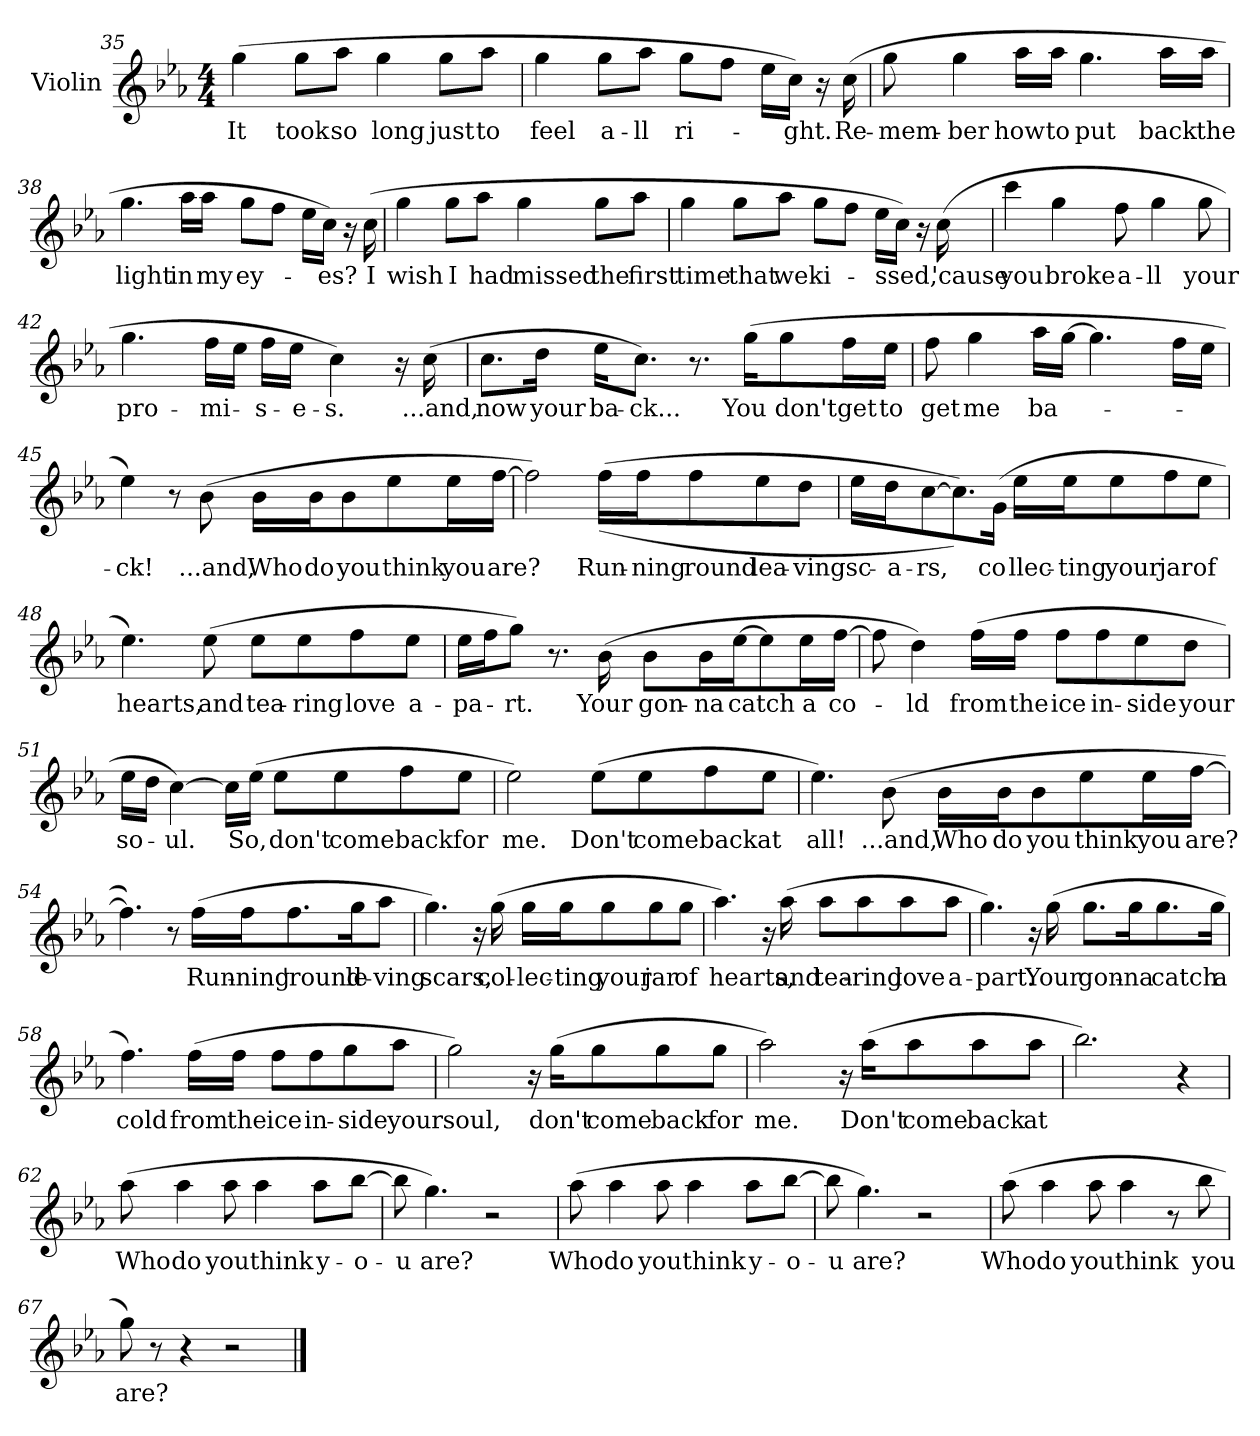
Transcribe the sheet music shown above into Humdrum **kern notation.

**kern	**text
*part1	*part1
*staff1	*staff1
*I"Violin	*
*I'Vln	*
!!LO:PB:g=z
*clefG2	*
*k[b-e-a-]	*
*E-:	*
*M4/4	*
=35	=35
(4gg\	It
8gg\L	took
8aa-\J	so
4gg\	long
8gg\L	just
8aa-\J	to
=36	=36
4gg\	feel
8gg\L	a-
8aa-\J	-ll
8gg\L	ri-
8ff\J	.
16ee-\LL	.
16cc\JJ)	-ght.
16r	.
(16cc\	Re-
=37	=37
8gg\	-mem-
4gg\	-ber
16aa-\LL	how
16aa-\JJ	to
4.gg\	put
16aa-\LL	back
16aa-\JJ	the
!!LO:LB:g=z
=38	=38
4.gg\	light
16aa-\LL	in
16aa-\JJ	my
8gg\L	ey-
8ff\J	.
16ee-\LL	.
16cc\JJ)	-es?
16r	.
(16cc\	I
=39	=39
4gg\	wish
8gg\L	I
8aa-\J	had
4gg\	missed
8gg\L	the
8aa-\J	first
=40	=40
4gg\	time
8gg\L	that
8aa-\J	we
8gg\L	ki-
8ff\J	.
16ee-\LL	.
16cc\JJ)	-ssed,
16r	.
(16cc\	'cause
!!LO:LB:g=z
=41	=41
4ccc\	you
4gg\	broke
8ff\	a-
4gg\	-ll
8gg\	your
=42	=42
4.gg\	pro-
16ff\LL	-mi-
16ee-\JJ	.
16ff\LL	-s-
16ee-\JJ	-e-
4cc\)	-s.
16r	.
(16cc\	...and,
=43	=43
8.cc\L	now
16dd\Jk	your
16ee-\KL	ba-
8.cc\J)	-ck...
8.r	.
(16gg\KL	You
8gg\	don't
16ff\L	get
16ee-\JJ	to
!!LO:LB:g=z
=44	=44
8ff\	get
4gg\	me
16aa-\LL	ba-
[16gg\JJ	.
4.gg\]	.
16ff\LL	.
16ee-\JJ	.
=45	=45
4ee-\)	ck!
8r	.
(8b-\	...and,
16b-\LL	Who
16b-\J	do
8b-\	you
8ee-\	think
16ee-\L	you
[16ff\JJ	are?
=46	=46
2ff\])	.
((16ff\LL	Run-
16ff\J	-ning
8ff\	round
8ee-\	lea-
8dd\J	-ving
!!LO:LB:g=z
=47	=47
16ee-\LL	sc-
16dd\J	-a-
[8cc\	-rs,
8.cc\]))	.
(16g\Jk	co
16ee-\LL	-llec-
16ee-\J	-ting
8ee-\	your
8ff\	jar
8ee-\J	of
=48	=48
4.ee-\)	hearts,
(8ee-\	and
8ee-\L	tea-
8ee-\	-ring
8ff\	love
8ee-\J	a-
!!LO:LB:g=z
=49	=49
16ee-\LL	pa-
16ff\J	.
8gg\J)	-rt.
8.r	.
(16b-\	Your
8b-\L	gon-
16b-\L	-na
[16ee-\J	catch
8ee-\]	.
16ee-\L	a
[16ff\JJ	co-
=50	=50
8ff\]	.
4dd\)	-ld
(16ff\LL	from
16ff\JJ	the
8ff\L	ice
8ff\	in-
8ee-\	-side
8dd\J	your
=51	=51
16ee-\LL	so-
16dd\JJ	.
[4cc\)	-ul.
16cc\LL]	.
(16ee-\JJ	So,
8ee-\L	don't
8ee-\	come
8ff\	back
8ee-\J	for
!!LO:LB:g=z
=52	=52
2ee-\)	me.
(8ee-\L	Don't
8ee-\	come
8ff\	back
8ee-\J	at
=53	=53
4.ee-\)	all!
(8b-\	...and,
16b-\LL	Who
16b-\J	do
8b-\	you
8ee-\	think
16ee-\L	you
[16ff\JJ	are?
=54	=54
4.ff\])	.
8r	.
(16ff\LL	Run-
16ff\J	-ning
8.ff\	'round
16gg\K	le-
8aa-\J	-ving
!!LO:LB:g=z
=55	=55
4.gg\)	scars,
16r	.
(16gg\	col-
16gg\LL	-lec-
16gg\J	-ting
8gg\	your
8gg\	jar
8gg\J	of
=56	=56
4.aa-\)	hearts,
16r	.
(16aa-\	and
8aa-\L	tea-
8aa-\	-ring
8aa-\	love
8aa-\J	a-
=57	=57
4.gg\)	-part.
16r	.
(16gg\	Your
8.gg\L	gon-
16gg\K	-na
8.gg\	catch
16gg\Jk	a
!!LO:LB:g=z
=58	=58
4.ff\)	cold
(16ff\LL	from
16ff\JJ	the
8ff\L	ice
8ff\	in-
8gg\	-side
8aa-\J	your
=59	=59
2gg\)	soul,
16r	.
(16gg\KL	don't
8gg\	come
8gg\	back
8gg\J	for
=60	=60
2aa-\)	me.
16r	.
(16aa-\KL	Don't
8aa-\	come
8aa-\	back
8aa-\J	at
=61	=61
2.bb-\)	.
4r	.
!!LO:LB:g=z
=62	=62
(8aa-\	Who
4aa-\	do
8aa-\	you
4aa-\	think
8aa-\L	y-
[8bb-\J	-o-
=63	=63
8bb-\]	-u
4.gg\)	are?
2r	.
=64	=64
(8aa-\	Who
4aa-\	do
8aa-\	you
4aa-\	think
8aa-\L	y-
[8bb-\J	-o-
=65	=65
8bb-\]	-u
4.gg\)	are?
2r	.
=66	=66
(8aa-\	Who
4aa-\	do
8aa-\	you
4aa-\	think
8r	.
8bb-\	you
=67	=67
8gg\)	are?
8r	.
4r	.
2r	.
==	==
*-	*-
